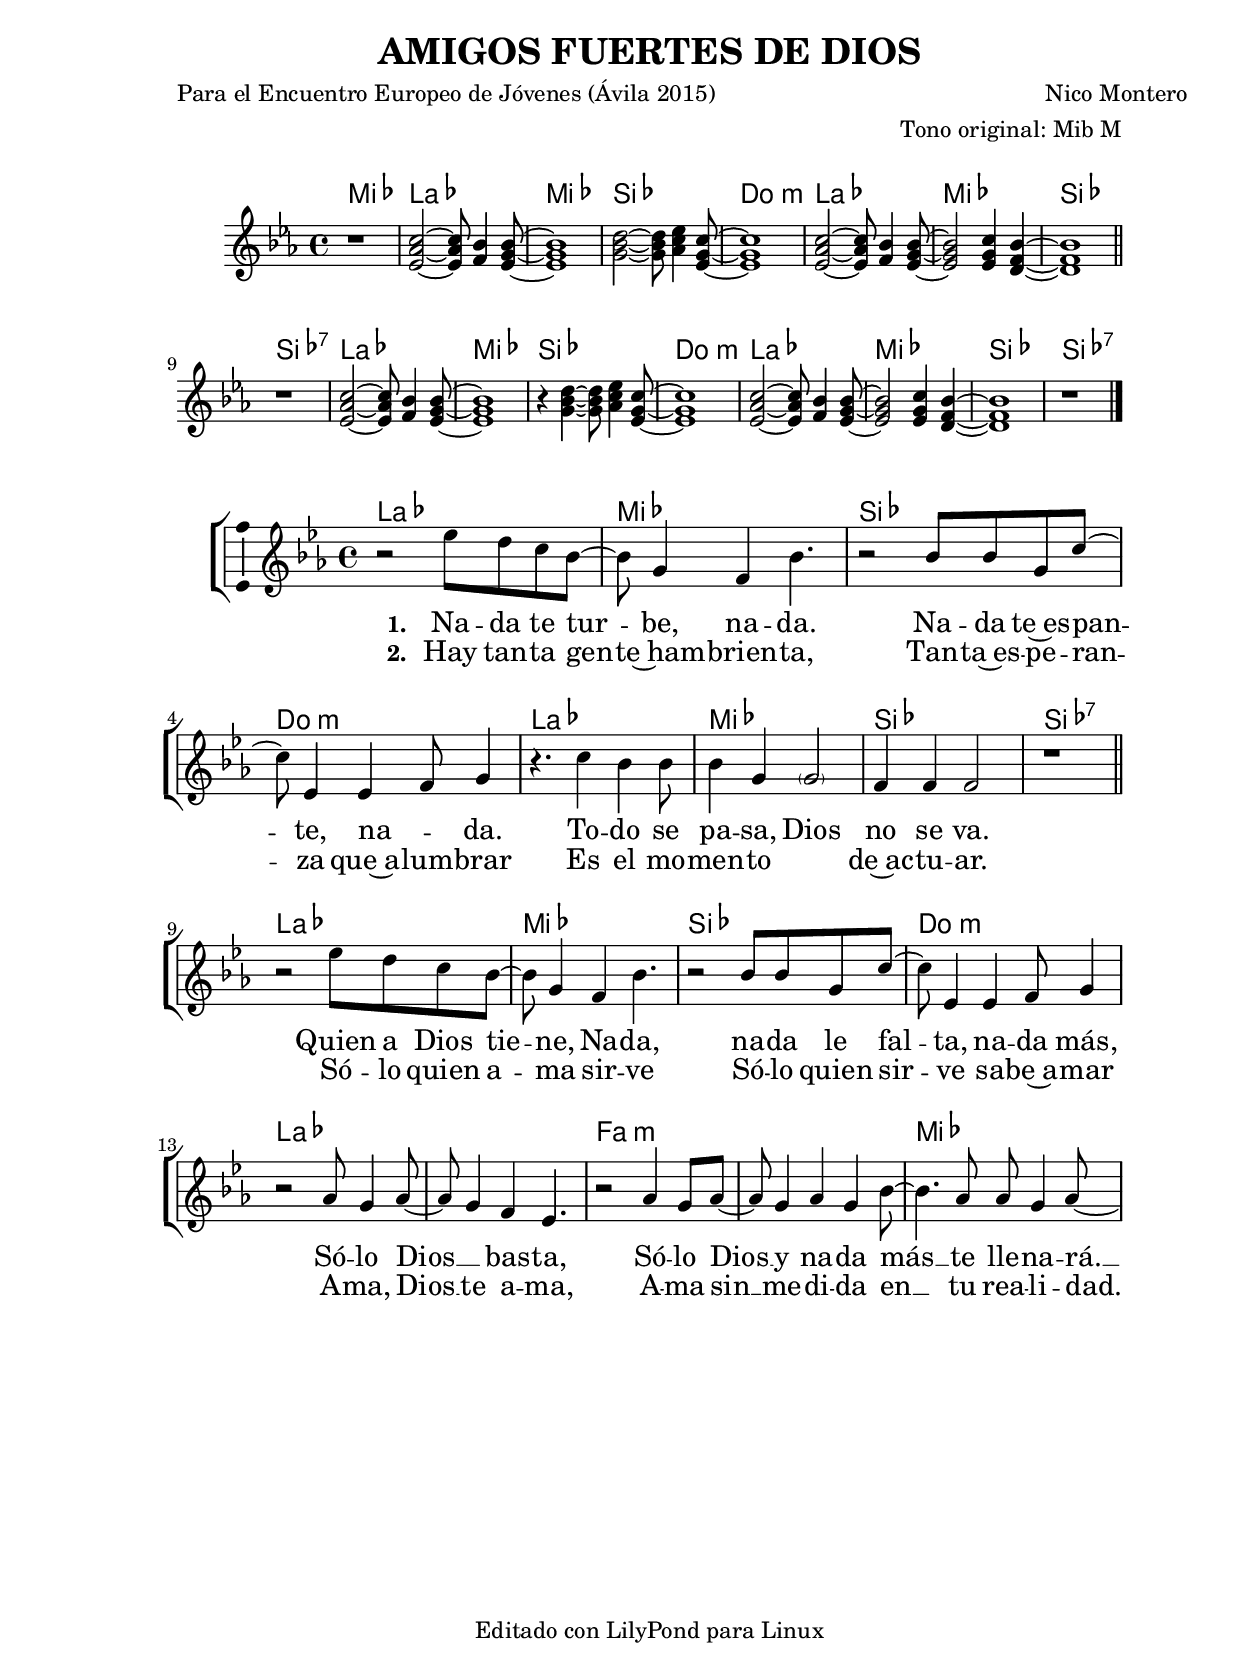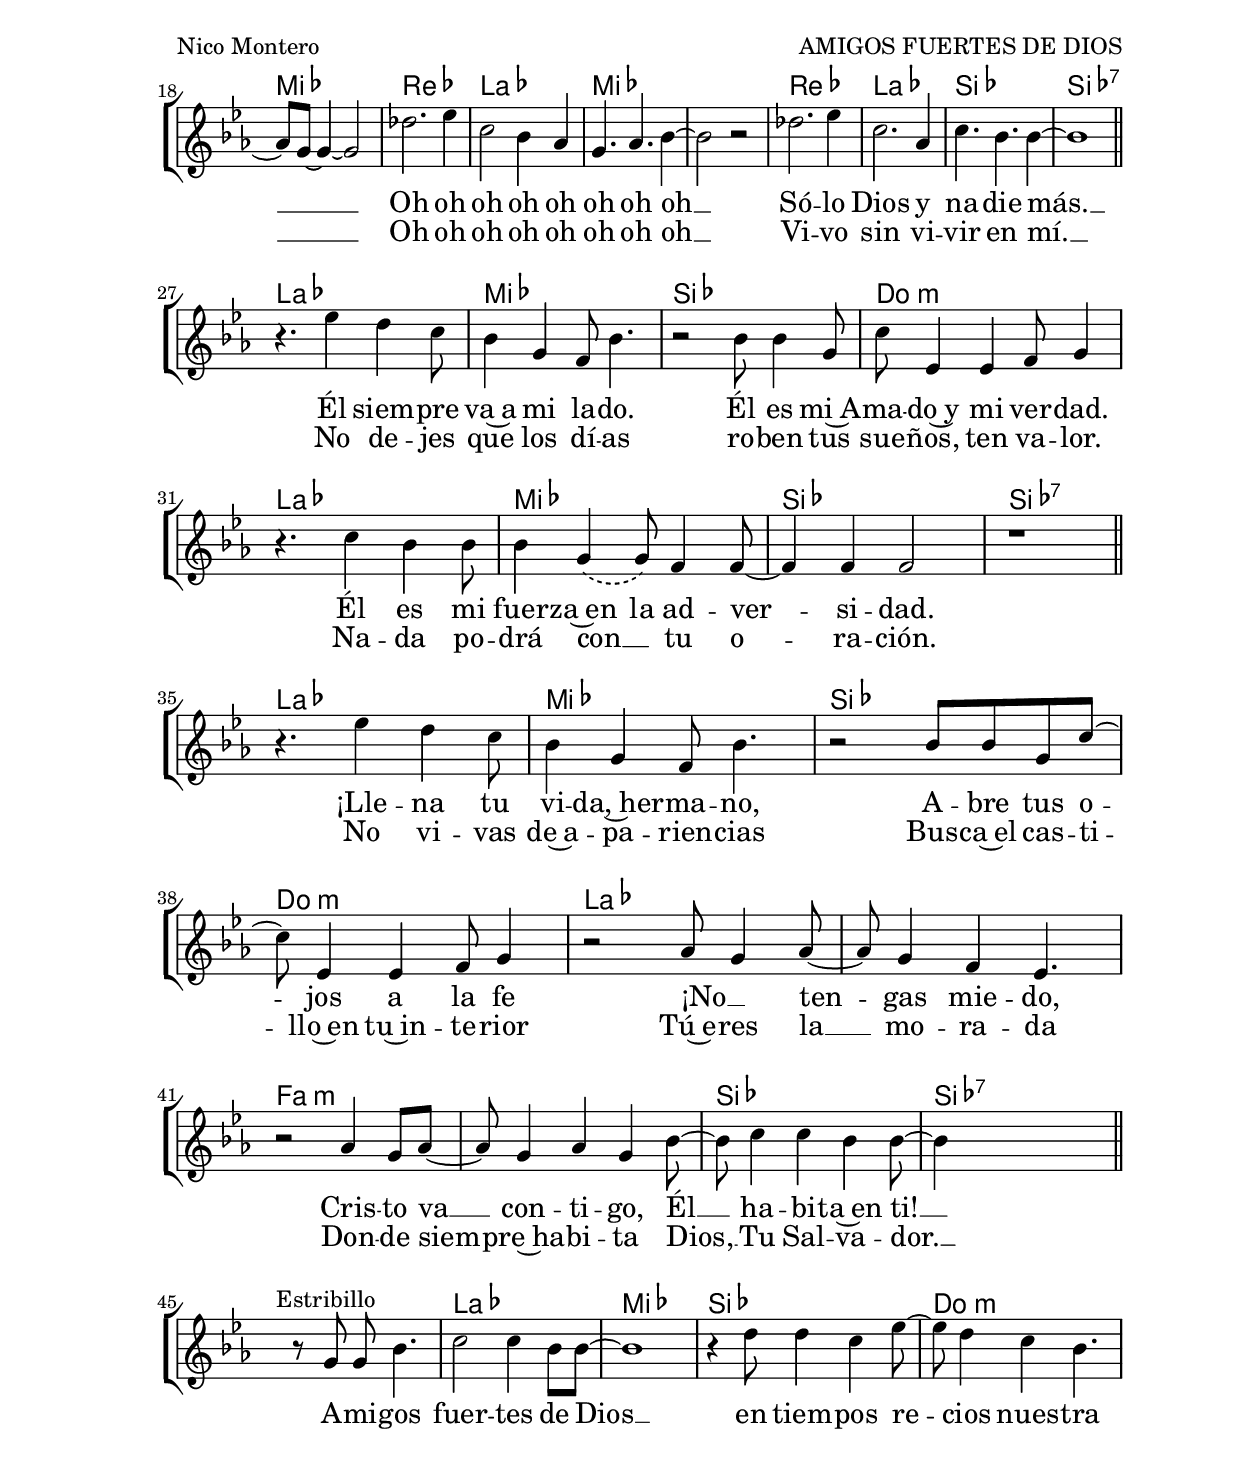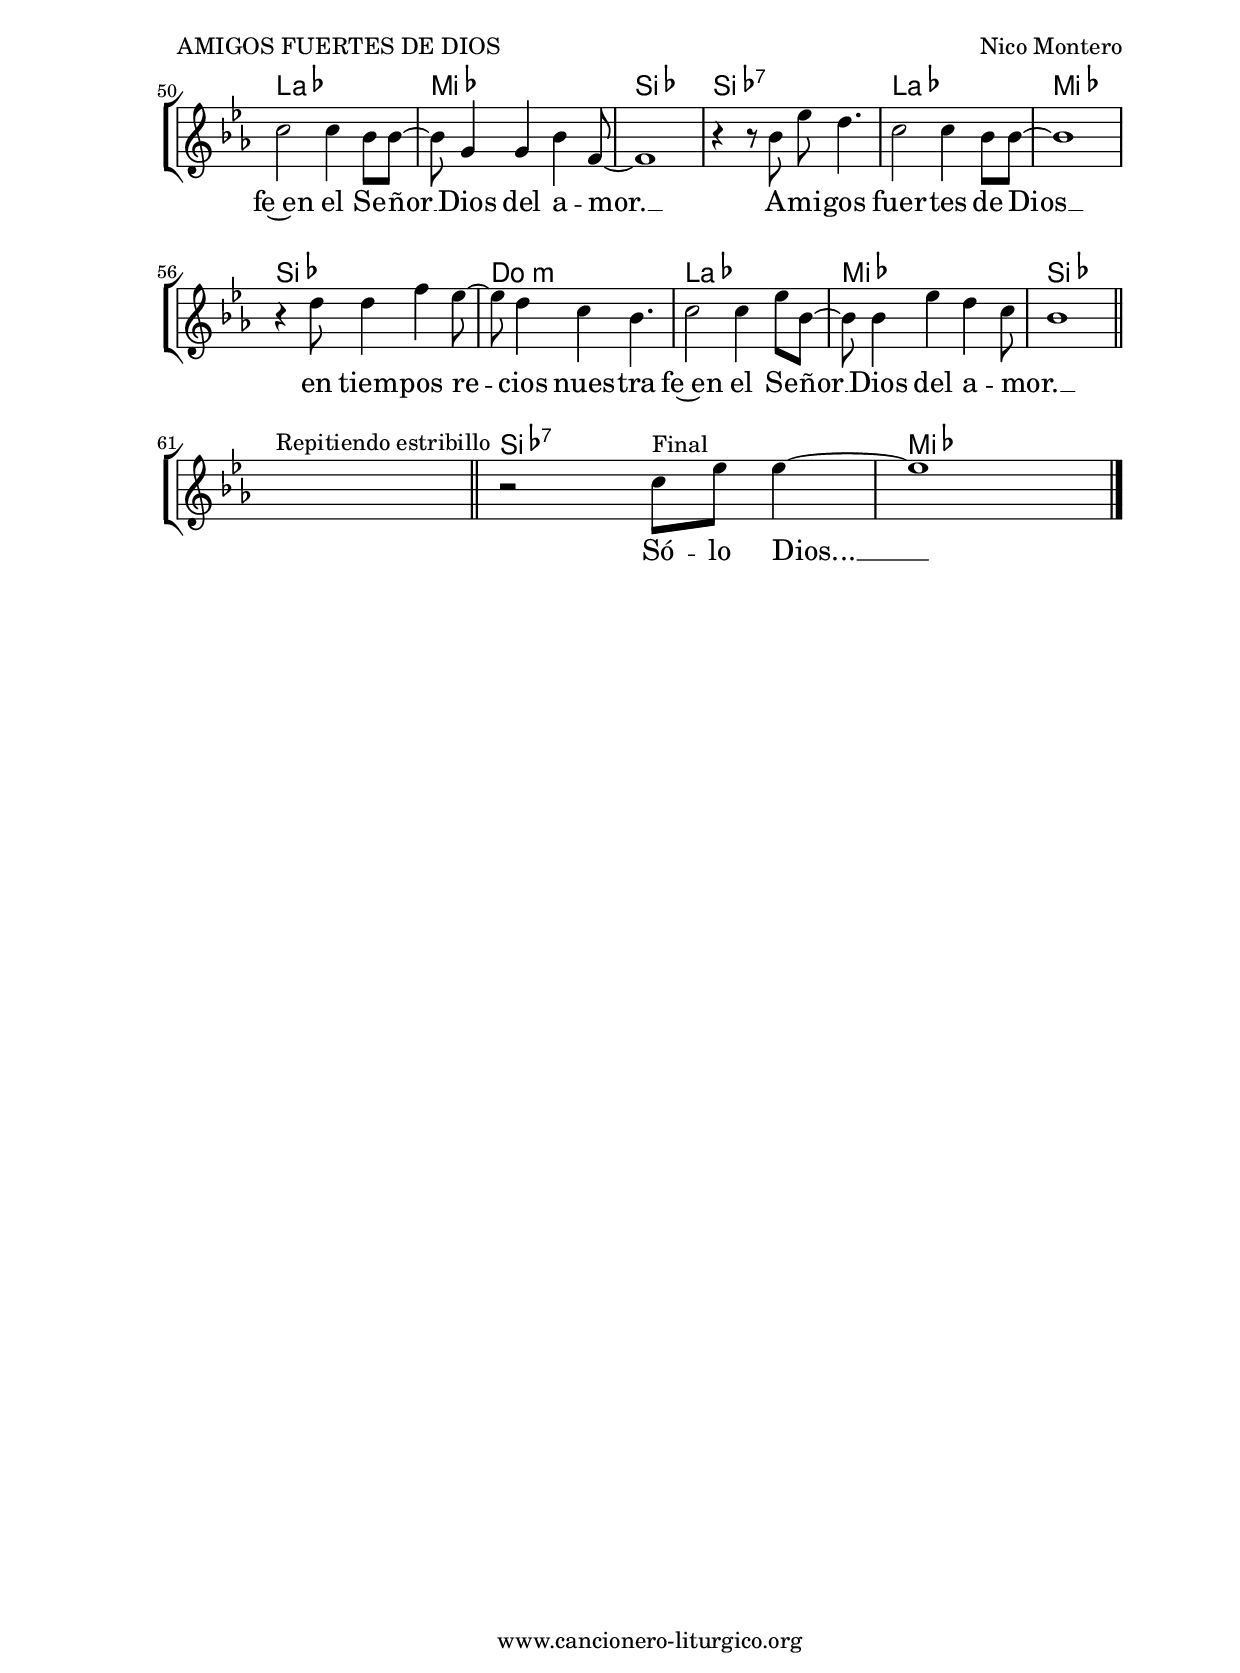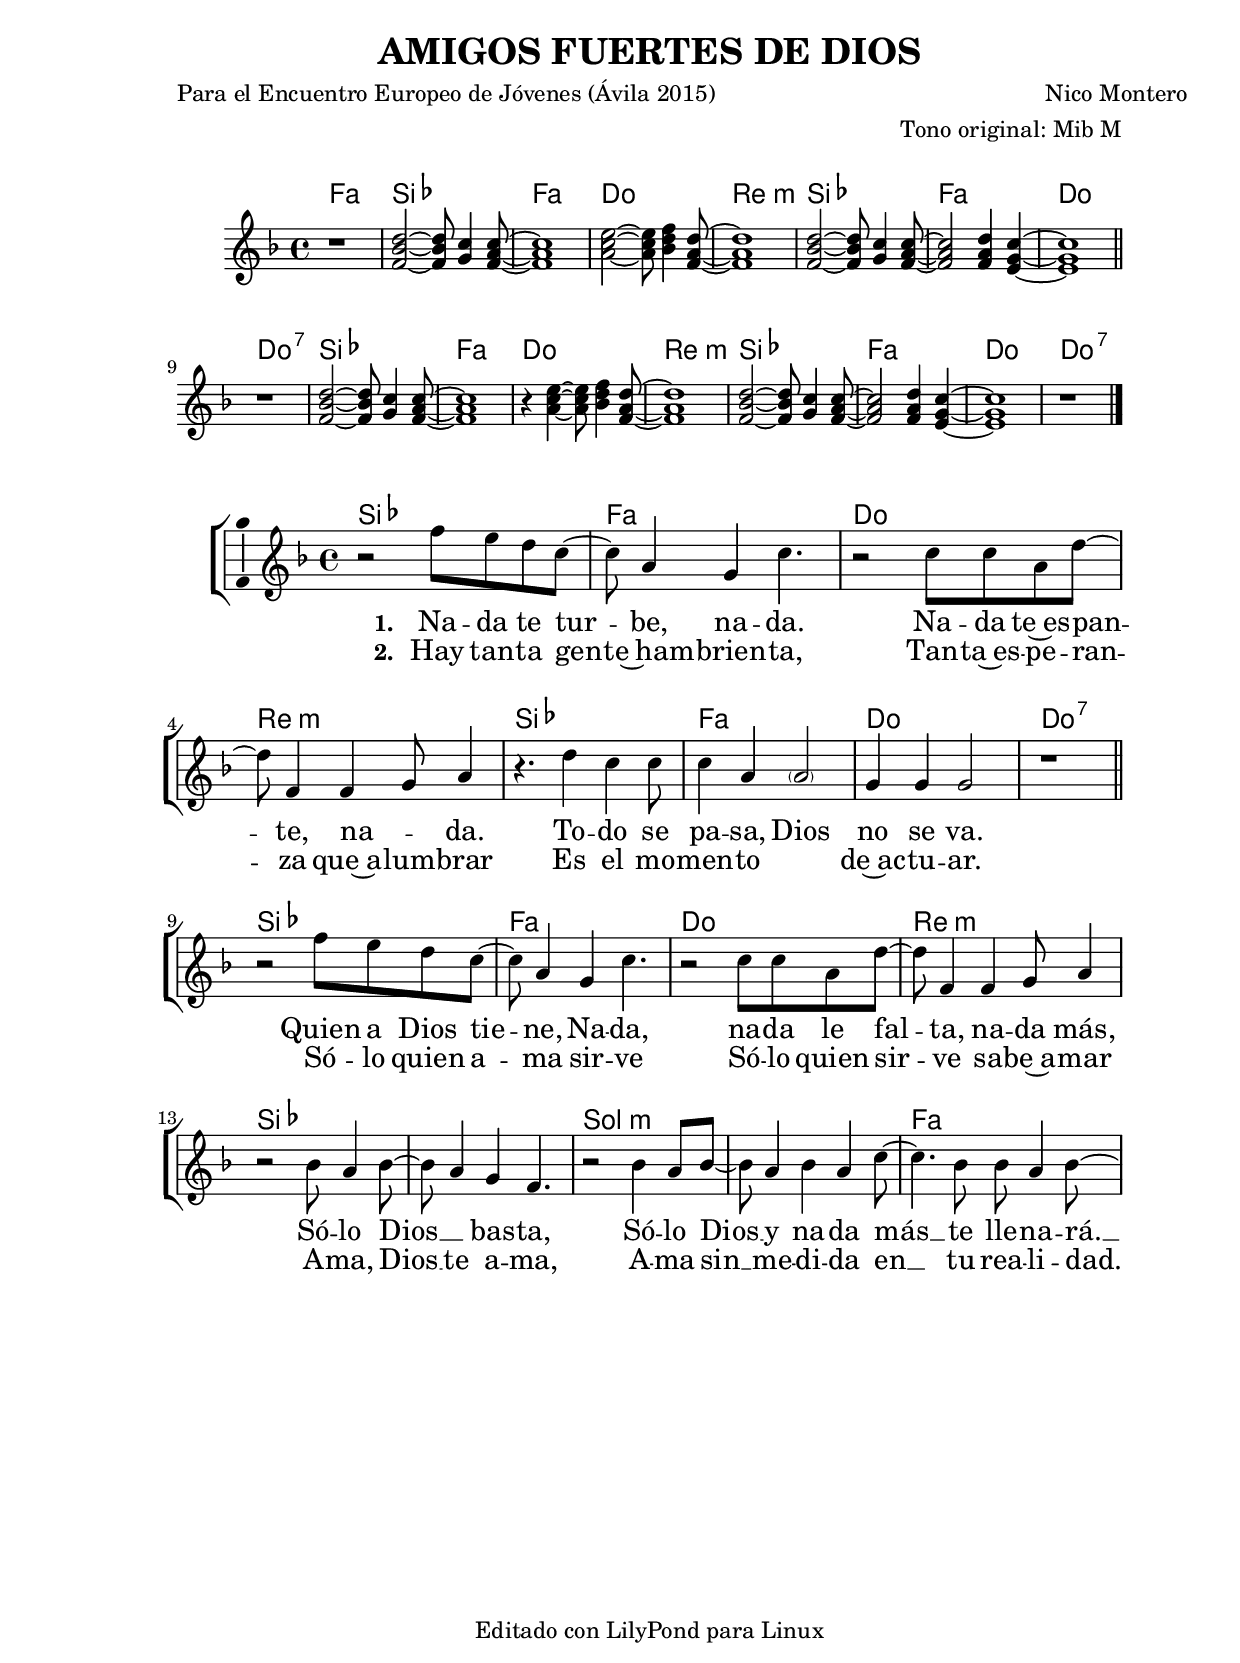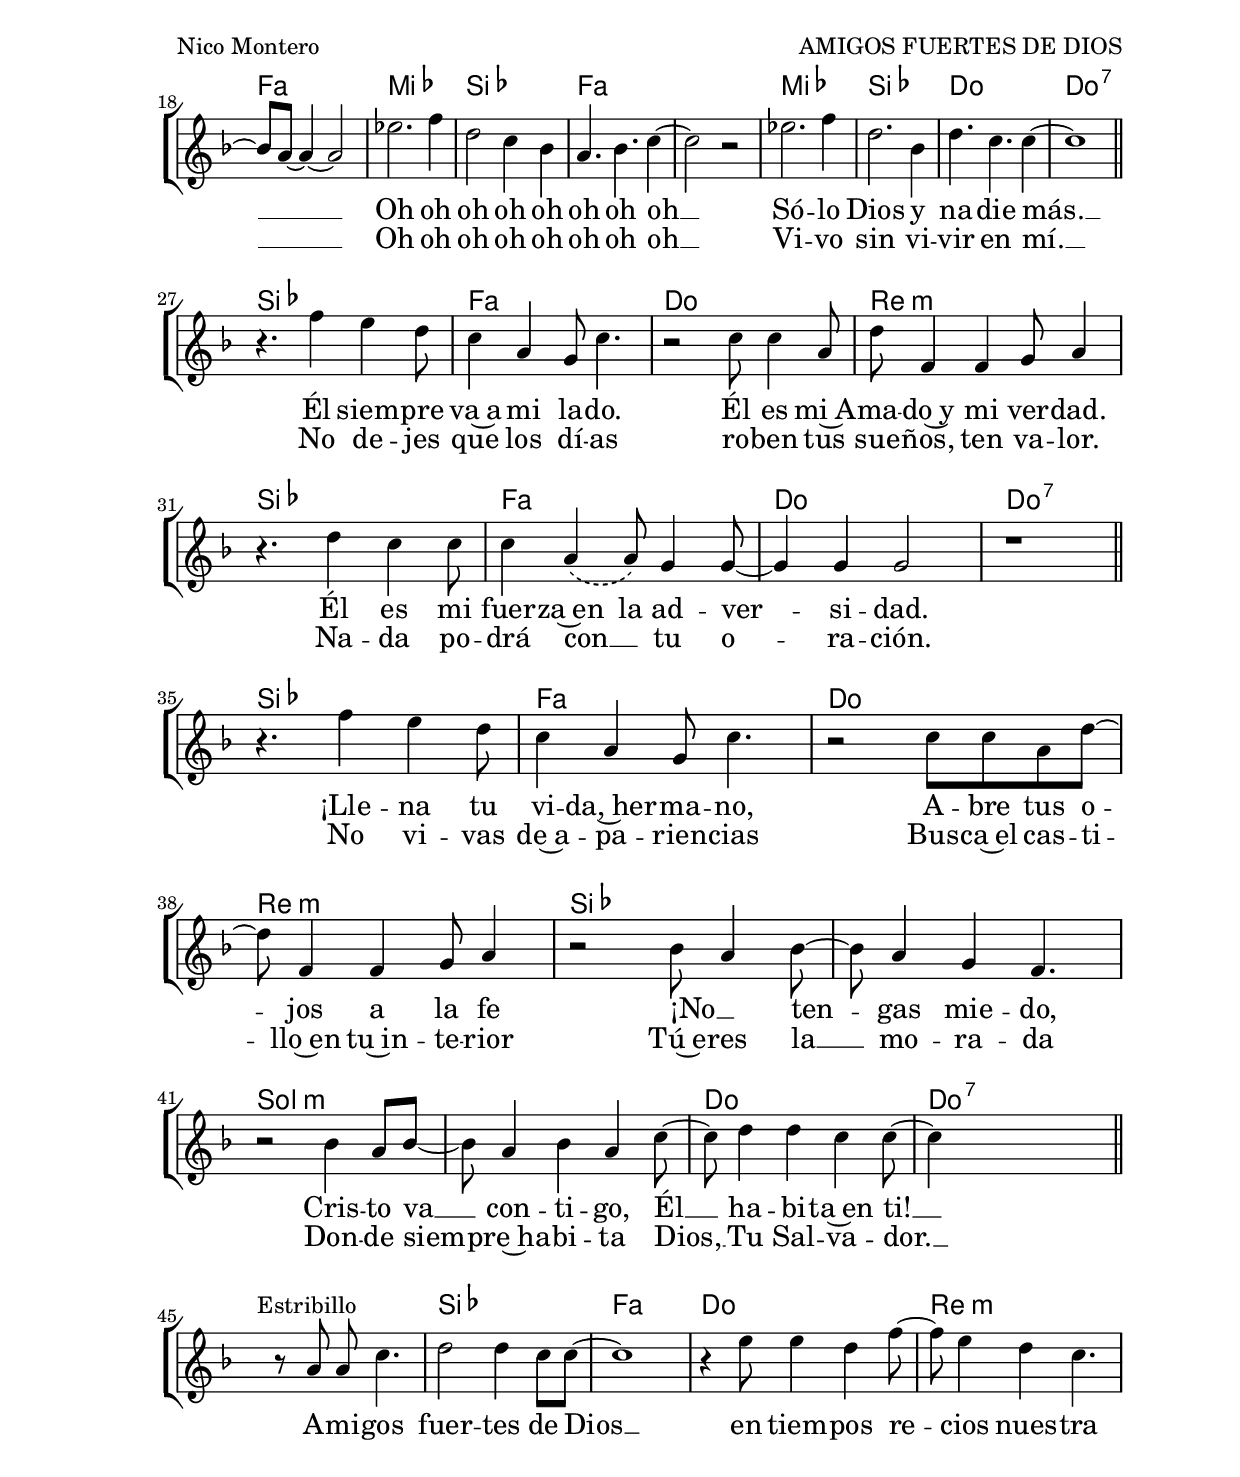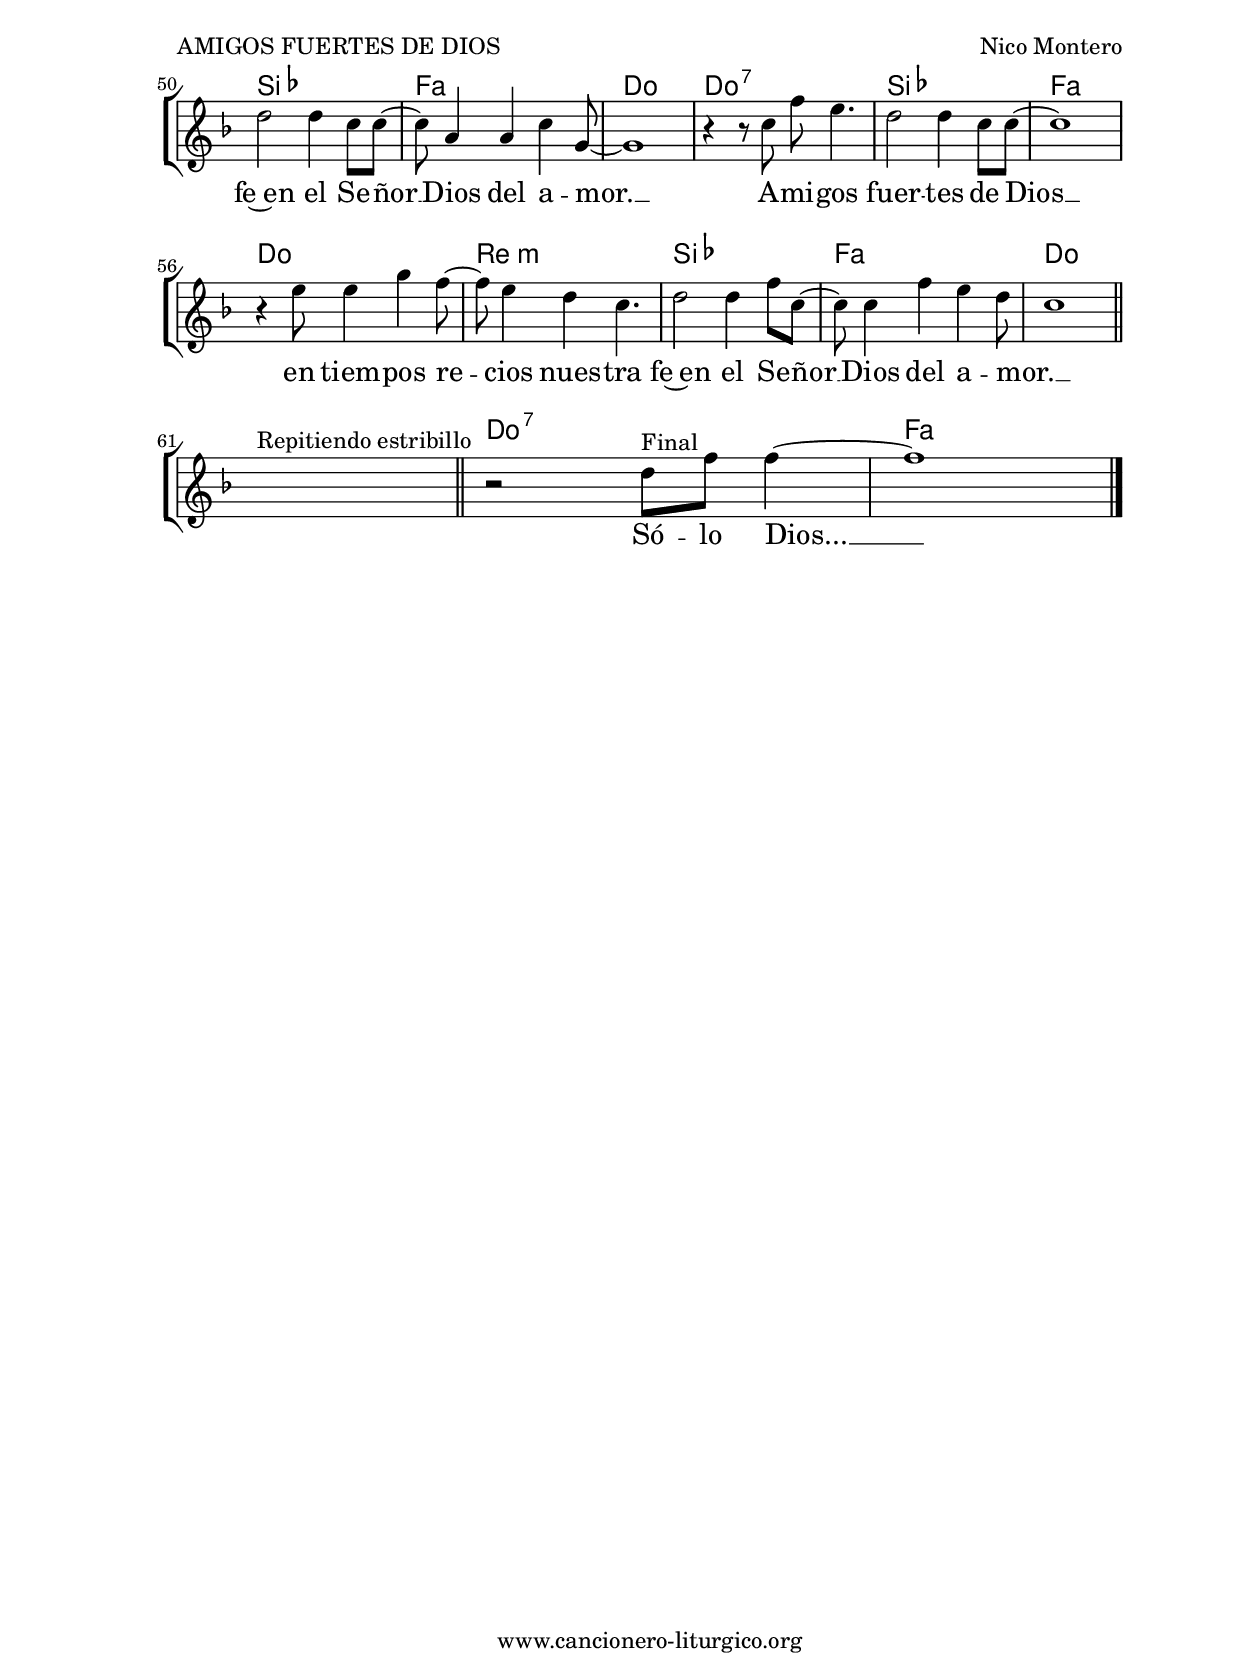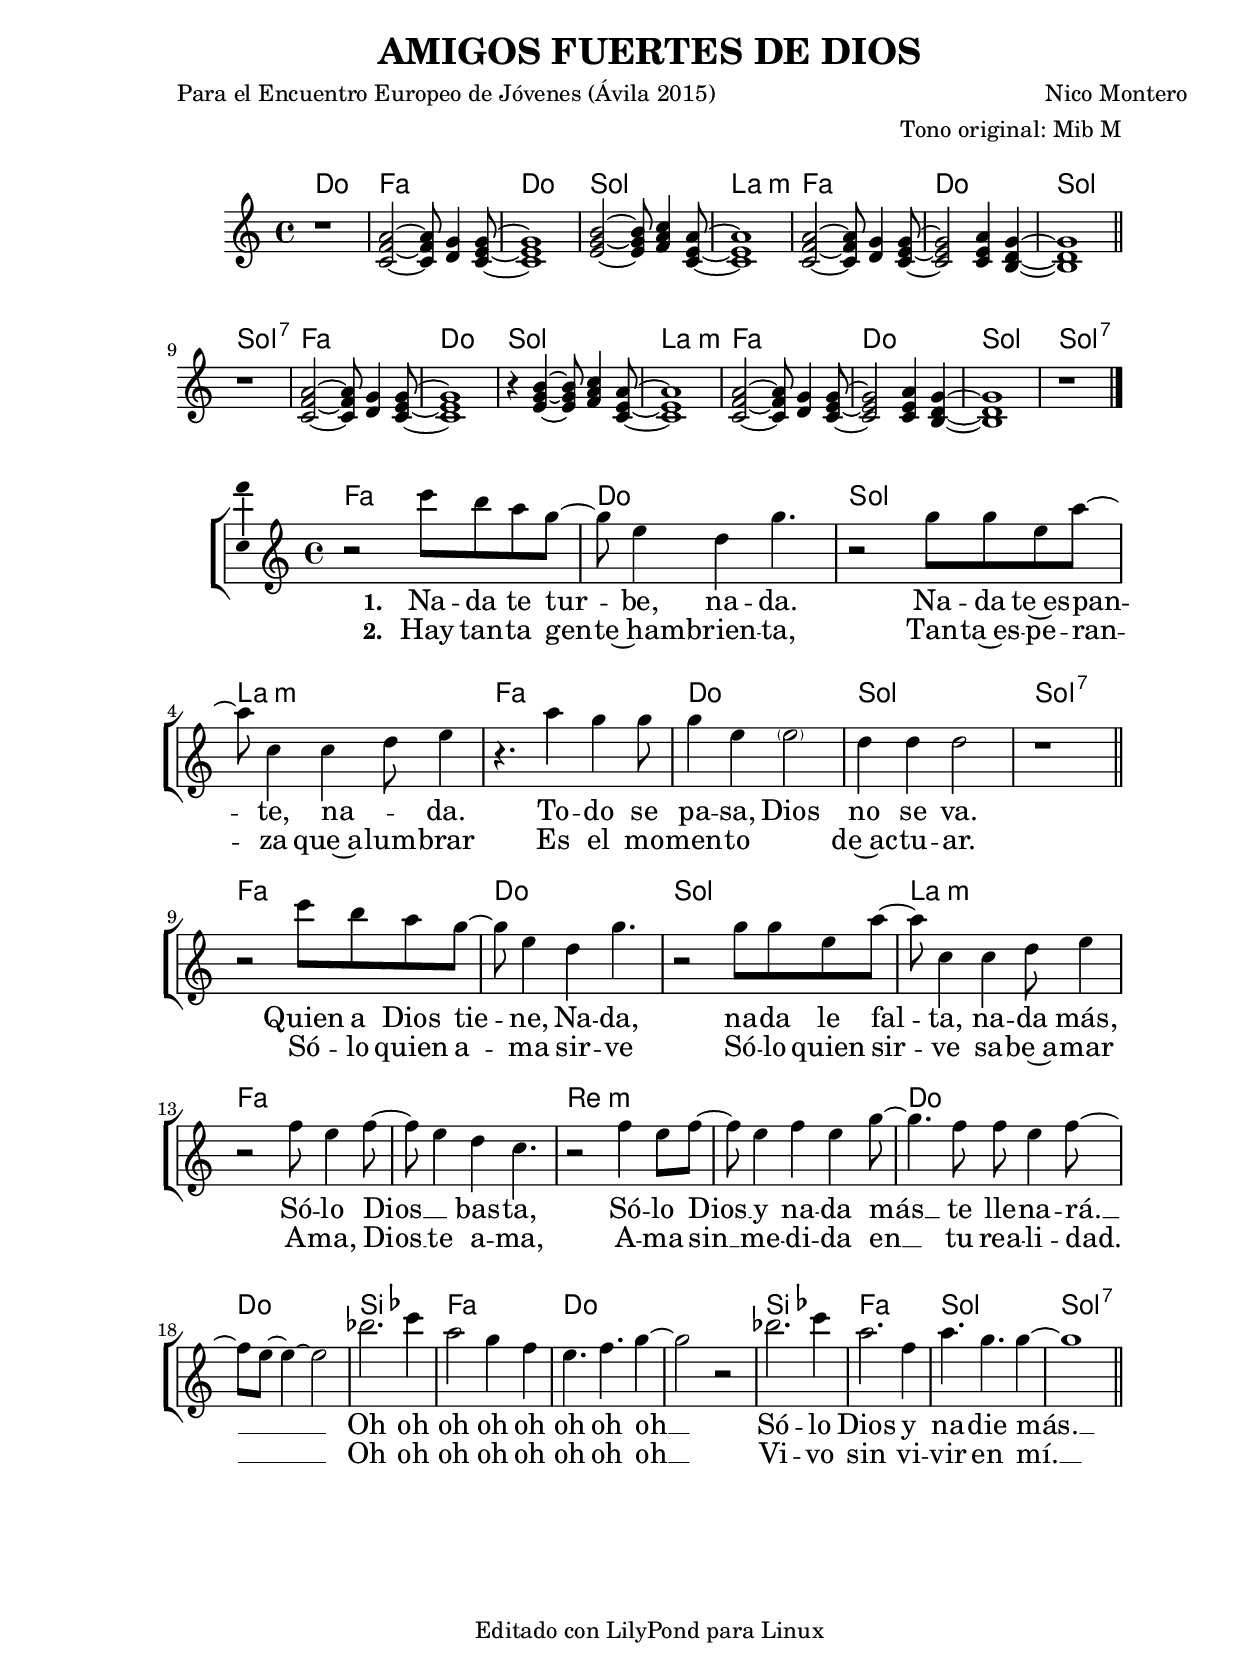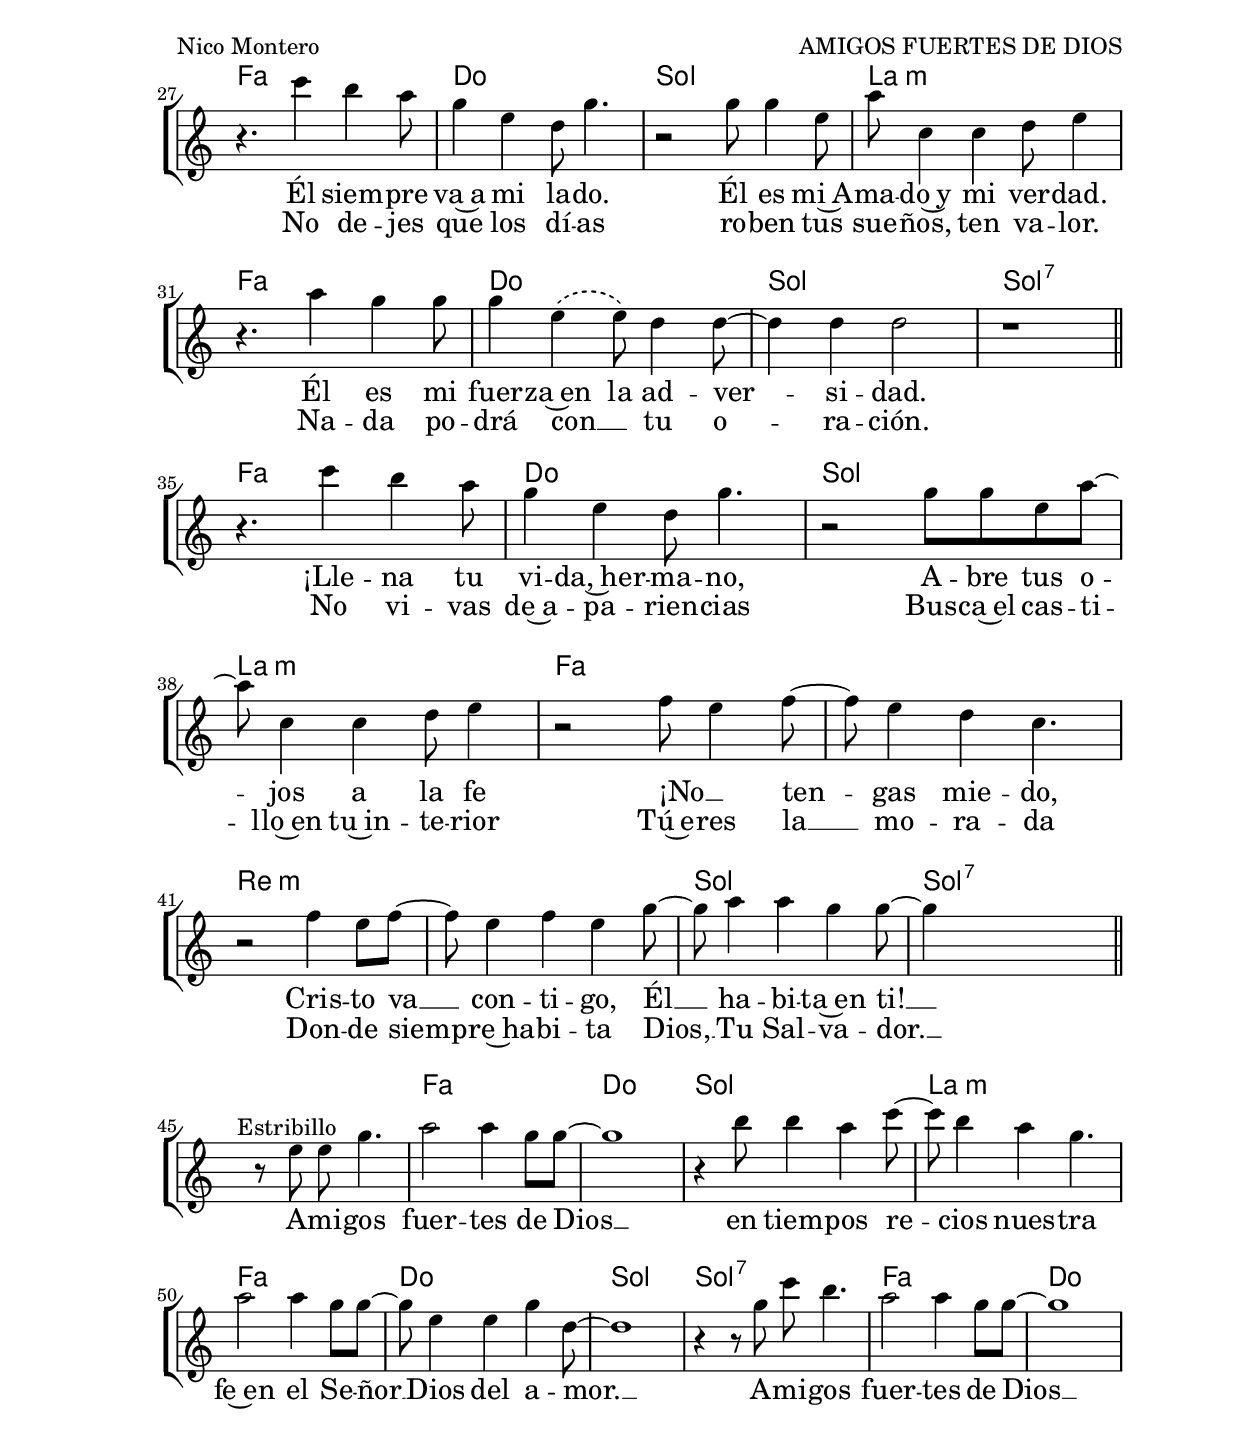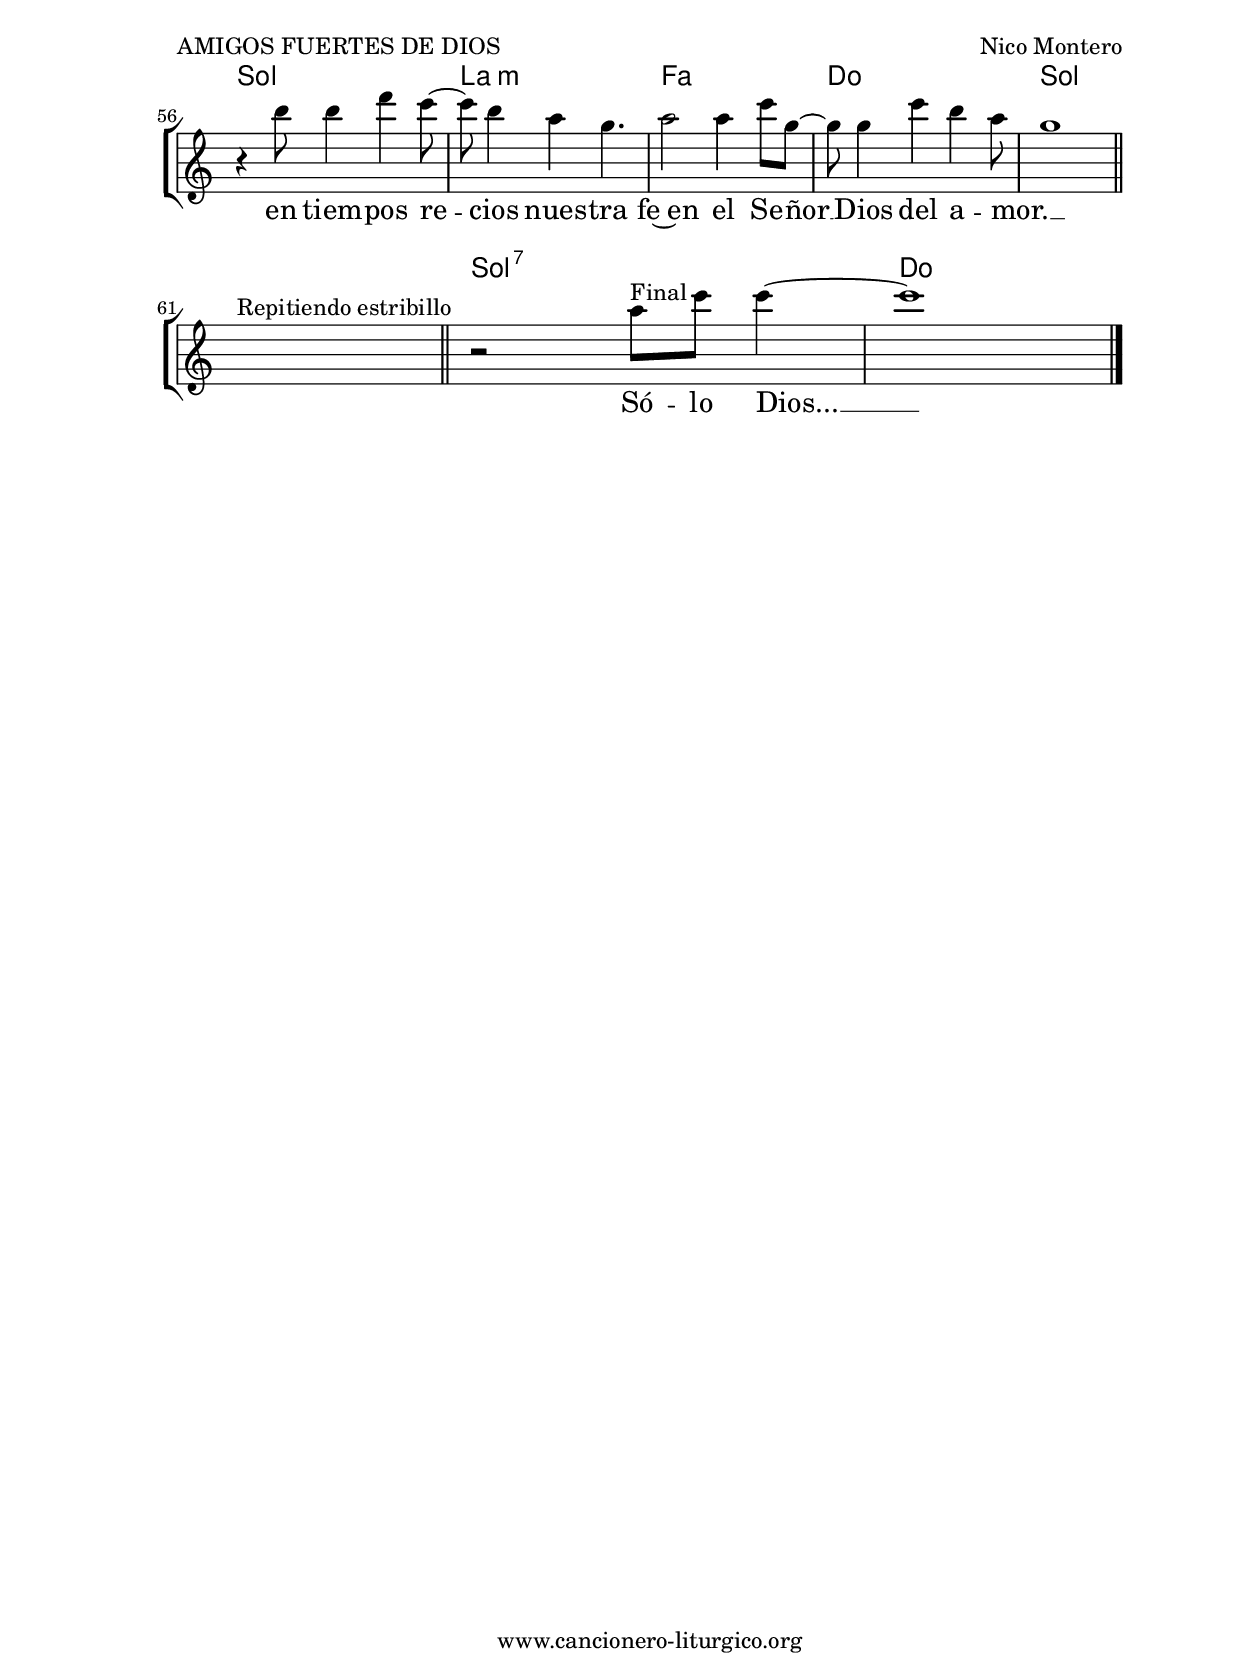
%
%para convertir .midi en .wav:
%timidity filename.midi -Ow -o finename.wav
%
%
%Para convertir de .wav a .mp3:
%lame -h -m j filename.wav
%
%
%para escuchar el midi:
%timidity nombrefichero.midi
%


%versión de lilypond para la que se ha escrito esta partitura:
\version "2.16.0"

	%Tamaño papel
	#(set-default-paper-size "a4")
	%Tamaño partitura
	#(set-global-staff-size 20)
	%No responde al pulsar sobre una nota
	#(ly:set-option 'point-and-click #f)

%parámetros del encabezamiento:
\header {
	title = "AMIGOS FUERTES DE DIOS"
	subtitle = ""
	composer = "Nico Montero"
	poet = "Para el Encuentro Europeo de Jóvenes (Ávila 2015)"
	meter = ""
	arranger = "Tono original: Mib M"
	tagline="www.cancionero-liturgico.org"
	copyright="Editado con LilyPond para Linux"
	}

%parámetros asociados al papel:
\paper  {
	oddHeaderMarkup = \markup {\fill-line { \on-the-fly #not-first-page \fromproperty #'header:title \on-the-fly #not-first-page \fromproperty #'header:composer }}
	evenHeaderMarkup = \markup {\fill-line { \fromproperty #'header:composer \fromproperty #'header:title }}
	#(set-paper-size "a4")
	print-page-number = ##f
	first-page-number = 1
	print-first-page-number = ##f
%	head-separation = 3.0 \cm
	top-margin = 2.0 \cm
	bottom-margin = 0.35\cm
%%%	bottom-margin = -1.0\cm
	left-margin = 3.0 \cm
	line-width = 16.0 \cm 
	indent = 8\mm
	interscoreline = 2.\mm
	between-system-space = 15\mm
%	para que las partituras no llenen la hoja:
	ragged-bottom = ##t
%	idem para la última hoja:
	ragged-last-bottom = ##f
%	para que las partituras llenen el ancho del papel:
	ragged-last = ##f
	after-title-space = 2.5 \cm
%page-count=1
%system-count=12

	%Flexible Vertical Spacing
%	markup-markup-spacing =
%	#'((basic-distance . 15) (minimum-distance . 15) (padding . 3))
	markup-system-spacing =
	#'((basic-distance . 15) (minimum-distance . 15) (padding . 3))
	system-system-spacing =
	#'((basic-distance . 15) (minimum-distance . 15) (padding . 3))
	score-system-spacing =
	#'((basic-distance . 15) (minimum-distance . 15) (padding . 5))
%	top-system-spacing = % header
%	#'((basic-distance . 8) (minimum-distance . 0) (padding . 3))
%	top-markup-spacing =
%	#'((basic-distance . 20) (minimum-distance . 20) (padding . 3))
	last-bottom-spacing = % footer
	#'((basic-distance . 5) (minimum-distance . 5) (padding . 3))
%	score-markup-spacing =
%	#'((basic-distance . 16) (minimum-distance . 13) (padding . 3))

	}


%parámetros que afectan a toda la partitura:
global =  {
	%clave de sol (G):
	\clef G
	%armadura:
%	\transpose c b
	\key ees \major
	\tempo 4=184
	\set Score.tempoHideNote = ##t
	}


acordesintro = {
	\italianChords
	\chordmode {
%	\transpose c b
{

ees1
aes1 ees bes c:m aes ees bes bes:7
aes1 ees bes c:m aes ees bes bes:7

}
}
}

melodiaintro = 

%	\transpose c b
{
	\relative c''{
	\time 4/4

r1
<c aes ees>2~<c aes ees>8 <bes f>4 <bes g ees>8~
<bes g ees>1
<d bes g>2~<d bes g>8 <ees c aes>4 <c g ees>8~
<c g ees>1
<c aes ees>2~<c aes ees>8 <bes f>4 <bes g ees>8~
<bes g ees>2 <c g ees>4 <bes f d>~
<bes f d>1

\break
\bar "||"

r1
<c aes ees>2~<c aes ees>8 <bes f>4 <bes g ees>8~
<bes g ees>1
r4 <d bes g>4~<d bes g>8 <ees c aes>4 <c g ees>8~
<c g ees>1
<c aes ees>2~<c aes ees>8 <bes f>4 <bes g ees>8~
<bes g ees>2 <c g ees>4 <bes f d>~
<bes f d>1
r1

\bar "|."
}
}

acordes = {
	\italianChords
	\chordmode {
%	\transpose c b
{

aes1 ees bes c:m aes ees bes bes:7
aes1 ees bes c:m aes aes f:m f:m ees ees
des aes ees ees des aes bes bes:7

aes1 ees bes c:m aes ees bes bes:7
aes1 ees bes c:m aes aes f:m f:m bes bes:7

s1
aes1 ees bes c:m aes ees bes bes:7
aes1 ees bes c:m aes ees bes

s1
bes1:7 ees

	}
	}
}

melodia = 
%	\transpose c b
{
	\relative c''{

\time 4/4

\phrasingSlurDashed

r2 ees8 d c bes~
bes8 g4 f bes4.
r2 bes8 bes g c~
c8 ees,4 ees f8 g4
r4. c4 bes bes8
bes4 g \parenthesize g2
f4 f f2
r1

\break
\bar "||"

r2 ees'8 d c bes~
bes8 g4 f bes4.
r2 bes 8bes g c~
c8 ees,4 ees f8 g4
r2 aes8 g4 aes8~
aes8 g4 f ees4.
r2 aes4 g8 aes~
aes8 g4 aes g bes8~
bes4. aes8 aes g4 aes8~
aes8 g8~g4~g2
des'2. ees4
c2 bes4 aes
g4. aes bes4~
bes2 r2
des2. ees4
c2. aes4
c4. bes bes4~
bes1

\break
\bar "||"

r4. ees4 d c8
bes4 g f8 bes4.
r2 bes8 bes4 g8
c8 ees,4 ees f8 g4
r4. c4 bes bes8
bes4 g \(g8\) f4 f8~
f4 f f2
r1

\break
\bar "||"

r4. ees'4 d c8
bes4 g f8 bes4.
r2 bes 8bes g c~
c8 ees,4 ees f8 g4
r2 aes8 g4 aes8~
aes8 g4 f ees4.
r2 aes4 g8 aes~
aes8 g4 aes g bes8~
bes8 c4 c bes bes8~
bes4 s4 s2

\break
\bar "||"

s4^"Estribillo" r8 g8 g bes4.
c2 c4 bes8 bes~
bes1
r4 d8 d4 c ees8~
ees8 d4 c bes4.
c2 c4 bes8 bes~
bes8 g4 g bes f8~
f1

r4 r8 bes8 ees d4.
c2 c4 bes8 bes~
bes1
r4 d8 d4 f ees8~
ees8 d4 c bes4.
c2 c4 ees8 bes~
bes8 bes4 ees d c8
bes1

\break
\bar "||"

s1^"Repitiendo estribillo"
\bar "||"

r2 c8^"Final" ees ees4~
ees1

\bar "|."
	}
	}


texto = \lyricmode {

\set stanza =#"1. " 
Na -- da te tur -- be, na -- da.
Na -- da te~es -- pan -- te, na -- _ da.
To -- do se pa -- sa, Dios no se va.

Quien a Dios tie -- ne, Na -- da,
na -- da le fal -- ta, na -- da más,
Só -- lo Dios __ _ bas -- ta,
Só -- lo Dios __ y na -- da más __
te lle -- na -- rá. __ _
Oh oh oh oh oh oh oh oh __
Só -- lo Dios y na -- die más. __

Él siem -- pre va~a mi la -- do.
Él es mi~A -- ma -- do~y mi ver -- dad.
Él es mi fuer -- za~en la ad -- ver -- si -- dad.

¡Lle -- na tu vi -- da,~her -- ma -- no,
A -- bre tus o -- jos a la fe
¡No __ _ ten -- gas mie -- do,
Cris -- to va __ con -- ti -- go,
Él __ ha -- bi -- ta~en ti! __

A -- mi -- gos fuer -- tes de Dios __
en tiem -- pos re -- cios
nues -- tra fe~en el Se -- ñor __
Dios del a -- mor. __

A -- mi -- gos fuer -- tes de Dios __
en tiem -- pos re -- cios
nues -- tra fe~en el Se -- ñor __
Dios del a -- mor. __ _

Só -- lo Dios... __ _

}

textodos = \lyricmode {

\set stanza =#"2. " 
Hay tan -- ta gen -- te~ham -- brien -- ta,
Tan -- ta~es -- pe -- ran -- za que~a -- lum -- brar
Es el mo -- men -- to "  " de~ac -- tu -- ar.

Só -- lo quien a -- ma sir -- ve
Só -- lo quien sir -- ve sa -- be~a -- mar
A -- ma, Dios __ te a -- ma,
A -- ma sin __ me -- di -- da
en __ tu rea -- li -- dad. __ _
Oh oh oh oh oh oh oh oh __
Vi -- vo sin vi -- vir en mí. __

No de -- jes que los dí -- as
ro -- ben tus sue -- ños, ten va -- lor.
Na -- da po -- drá con __ _ tu o -- ra -- ción.
No vi -- vas de~a -- pa -- rien -- cias
Bus -- ca~el cas -- ti -- llo~en tu~in -- te -- rior
Tú~e -- res la __ mo -- ra -- da
Don -- de siem -- pre~ha -- bi -- ta Dios, __
Tu Sal -- va -- dor. __

}

acordesintroStaff = \context ChordNames = acordesintroStaff <<
	\set chordChanges = ##t
	\acordesintro
	>>

acordesStaff = \context ChordNames = acordesStaff <<
	\set chordChanges = ##t
	\acordes
	>>


vozintroStaff = \context Voice = vozintroStaff
<<
	\override Staff.StaffSymbol #'staff-space = #(magstep -0.35)
%	\set Staff.midiInstrument = #"english horn"
	\set Staff.midiInstrument = #"electric guitar (jazz)"
	\set Staff.midiMinimumVolume = #0.7
	\set Staff.midiMaximumVolume = #0.9
	\global
	\melodiaintro
	>>

vozStaff = \context Voice = vozStaff
\with {\consists "Ambitus_engraver"}
<<
%	\set Staff.instrumentName = ""
%	\set Staff.shortInstrumentName = ""
%	\set Staff.midiInstrument = #"clarinet"
%	\set Staff.midiInstrument = #"cello"
%	\set Staff.midiInstrument = #"flute"
	\set Staff.midiInstrument = #"electric guitar (jazz)"
%	\set Staff.midiInstrument = #"english horn"
%	\set Staff.midiInstrument = #"violin"
%	\set Staff.midiInstrument = #"glockenspiel"
	\set Staff.midiMinimumVolume = #0.7
	\set Staff.midiMaximumVolume = #0.9
	\global
	\melodia
	>>


textoStaff = \context Lyrics = textoStaff <<
	\lyricsto vozStaff \texto
	>>

textodosStaff = \context Lyrics = textodosStaff <<
	\lyricsto vozStaff \textodos
	>>

\book {
	\score {
		\context ChoirStaff {
%			\override StaffGroup.SystemStartBracket #'collapse-height = #1
%			\override Score.SystemStartBar #'collapse-height = #1
			<<
			\acordesintroStaff
			\vozintroStaff
			>>
			}
		\layout {
	    		\context {
				\Lyrics
				\override LyricText #'font-size = #2
				}
	   		 \context {
				\Score
				\override StaffSymbol #'staff-space = #(magstep +3)
				}
%system-count=1
			}
		}
	\score {
		\context ChoirStaff {
			\override StaffGroup.SystemStartBracket #'collapse-height = #1
			\override Score.SystemStartBar #'collapse-height = #1
			<<
			\acordesStaff
			\vozStaff
			\textoStaff
			\textodosStaff
			>>
			}
		\layout {
	    		\context {
				\Lyrics
				\override LyricText #'font-size = #2
				}
	   		 \context {
				\Score
				%fontSize = #3
				\override StaffSymbol #'staff-space = #(magstep +3)
				%\override Beam #'thickness = #0.55
				%\override SpacingSpanner #'spacing-increment = #1.0
				%\override Slur #'height-limit = #1.5
				}
%system-count=10
			}
		}
	\score {
		\unfoldRepeats
		\context ChoirStaff {
			<<
			\acordesintroStaff
			\vozintroStaff
			>>
			<<
			\acordesStaff
			\vozStaff
			>>
			}
		\midi {
	  		\context {
	  			\Score
				tempoWholesPerMinute = #(ly:make-moment 70 4)
				}
			}
		}
	}

#(define output-suffix "C")
\book {
	\score {
		\context ChoirStaff {
%			\override StaffGroup.SystemStartBracket #'collapse-height = #1
%			\override Score.SystemStartBar #'collapse-height = #1
\transpose c d
			<<
			\acordesintroStaff
			\vozintroStaff
			>>
			}
		\layout {
	    		\context {
				\Lyrics
				\override LyricText #'font-size = #2
				}
	   		 \context {
				\Score
				\override StaffSymbol #'staff-space = #(magstep +3)
				}
%system-count=1
			}
		}
	\score {
		\context ChoirStaff {
			\override StaffGroup.SystemStartBracket #'collapse-height = #1
			\override Score.SystemStartBar #'collapse-height = #1
\transpose c d
			<<
			\acordesStaff
			\vozStaff
			\textoStaff
			\textodosStaff
			>>
			}
		\layout {
	    		\context {
				\Lyrics
				\override LyricText #'font-size = #2
				}
	   		 \context {
				\Score
				%fontSize = #3
				\override StaffSymbol #'staff-space = #(magstep +3)
				%\override Beam #'thickness = #0.55
				%\override SpacingSpanner #'spacing-increment = #1.0
				%\override Slur #'height-limit = #1.5
				}
%system-count=10
			}
		}
	}

#(define output-suffix "S")
\book {
	\score {
		\context ChoirStaff {
%			\override StaffGroup.SystemStartBracket #'collapse-height = #1
%			\override Score.SystemStartBar #'collapse-height = #1
\transpose c a,
			<<
			\acordesintroStaff
			\vozintroStaff
			>>
			}
		\layout {
	    		\context {
				\Lyrics
				\override LyricText #'font-size = #2
				}
	   		 \context {
				\Score
				\override StaffSymbol #'staff-space = #(magstep +3)
				}
%system-count=1
			}
		}
	\score {
		\context ChoirStaff {
			\override StaffGroup.SystemStartBracket #'collapse-height = #1
			\override Score.SystemStartBar #'collapse-height = #1
\transpose c a
			<<
			\acordesStaff
			\vozStaff
			\textoStaff
			\textodosStaff
			>>
			}
		\layout {
	    		\context {
				\Lyrics
				\override LyricText #'font-size = #2
				}
	   		 \context {
				\Score
				%fontSize = #3
				\override StaffSymbol #'staff-space = #(magstep +3)
				%\override Beam #'thickness = #0.55
				%\override SpacingSpanner #'spacing-increment = #1.0
				%\override Slur #'height-limit = #1.5
				}
%system-count=10
			}
		}
	}

